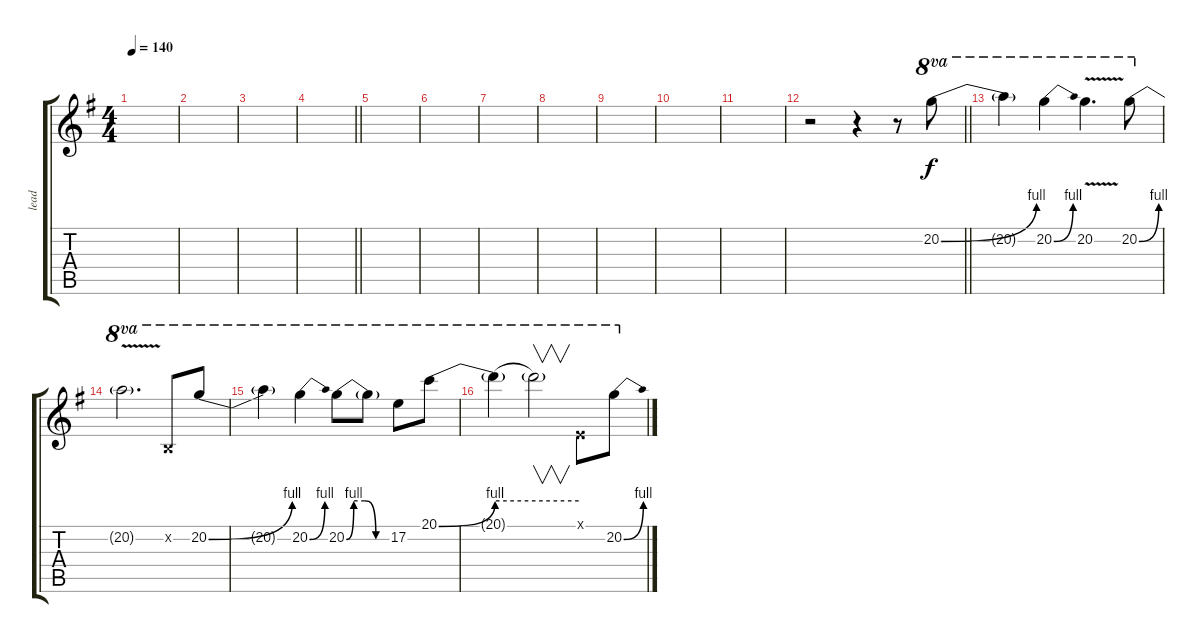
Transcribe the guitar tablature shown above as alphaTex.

\track ("lead" "lead") {instrument overdrivenguitar}
\staff {score tabs}
\tuning (E4 B3 G3 D3 A2 E2) {hide}
\ts (4 4)
\tempo 140
\clef g2
\ks g
|
|
|
\barLineRight lightlight
|
|
|
|
|
|
|
|
\barLineRight lightlight
r.2 r.4 r.8 20.2{be (bend 0 0 60 4)}.8{ot 8va} |
20.2{t}.4{ot 8va} 20.2{be (bend 0 0 60 4)}.4{ot 8va} 20.2{v}.4{d ot 8va} 20.2{be (bend 0 0 60 4)}.8{ot 8va} |
20.2{v t}.2{d ot 8va} 0.2{x}.8{ot 8va} 20.2{be (bend 0 0 60 4)}.8{ot 8va} |
20.2{t}.4{ot 8va} 20.2{be (bend 0 0 60 4)}.4{ot 8va} 20.2{be (custom 0 0 10 4 25 4 40 0 60 0)}.8{ot 8va} 20.2{t}.8{ot 8va} 17.2.8{ot 8va} 20.1{be (bend 0 0 60 4)}.8{ot 8va} |
20.1{be (hold 0 4 60 4) t}.4{ot 8va} 20.1{t}.2{v ot 8va} 0.1{x}.8{ot 8va} 20.2{be (bend 0 0 60 4)}.8{ot 8va}
